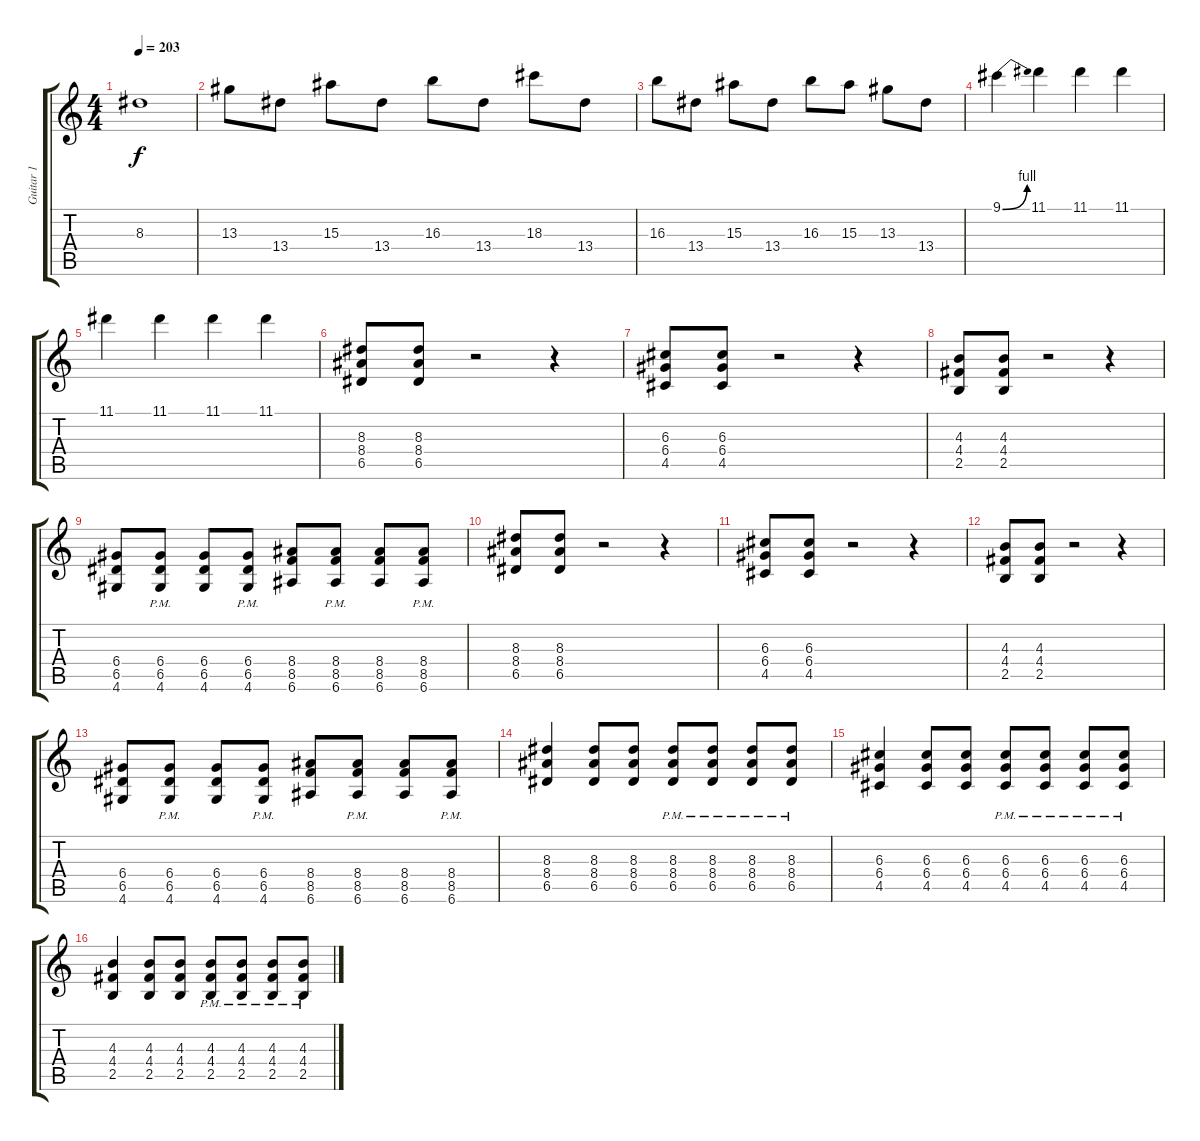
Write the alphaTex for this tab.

\track ("Guitar 1" "Guitar 1") {instrument overdrivenguitar}
\staff {score tabs}
\tuning (E4 B3 G3 D3 A2 E2) {hide}
\ts (4 4)
\tempo 203
\clef g2
\ks c
8.3.1{dy f} |
13.3.8 13.4.8 15.3.8 13.4.8 16.3.8 13.4.8 18.3.8 13.4.8 |
16.3.8 13.4.8 15.3.8 13.4.8 16.3.8 15.3.8 13.3.8 13.4.8 |
9.1{be (bend 0 0 60 4)}.4 11.1.4 11.1.4 11.1.4 |
11.1.4 11.1.4 11.1.4 11.1.4 |
(8.3 8.4 6.5).8 (8.3 8.4 6.5).8 r.2 r.4 |
(6.3 6.4 4.5).8 (6.3 6.4 4.5).8 r.2 r.4 |
(4.3 4.4 2.5).8 (4.3 4.4 2.5).8 r.2 r.4 |
(6.4 6.5 4.6).8 (6.4 6.5{pm} 4.6).8 (6.4 6.5 4.6).8 (6.4 6.5{pm} 4.6).8 (8.4 8.5 6.6).8 (8.4 8.5{pm} 6.6).8 (8.4 8.5 6.6).8 (8.4 8.5{pm} 6.6).8 |
(8.3 8.4 6.5).8 (8.3 8.4 6.5).8 r.2 r.4 |
(6.3 6.4 4.5).8 (6.3 6.4 4.5).8 r.2 r.4 |
(4.3 4.4 2.5).8 (4.3 4.4 2.5).8 r.2 r.4 |
(6.4 6.5 4.6).8 (6.4 6.5{pm} 4.6).8 (6.4 6.5 4.6).8 (6.4 6.5{pm} 4.6).8 (8.4 8.5 6.6).8 (8.4 8.5{pm} 6.6).8 (8.4 8.5 6.6).8 (8.4 8.5{pm} 6.6).8 |
(8.3 8.4 6.5).4 (8.3 8.4 6.5).8 (8.3 8.4 6.5).8 (8.3 8.4{pm} 6.5).8 (8.3 8.4{pm} 6.5).8 (8.3 8.4{pm} 6.5).8 (8.3 8.4{pm} 6.5).8 |
(6.3 6.4 4.5).4 (6.3 6.4 4.5).8 (6.3 6.4 4.5).8 (6.3 6.4{pm} 4.5).8 (6.3 6.4{pm} 4.5).8 (6.3 6.4{pm} 4.5).8 (6.3 6.4{pm} 4.5).8 |
(4.3 4.4 2.5).4 (4.3 4.4 2.5).8 (4.3 4.4 2.5).8 (4.3 4.4{pm} 2.5).8 (4.3 4.4{pm} 2.5).8 (4.3 4.4{pm} 2.5).8 (4.3 4.4{pm} 2.5).8
